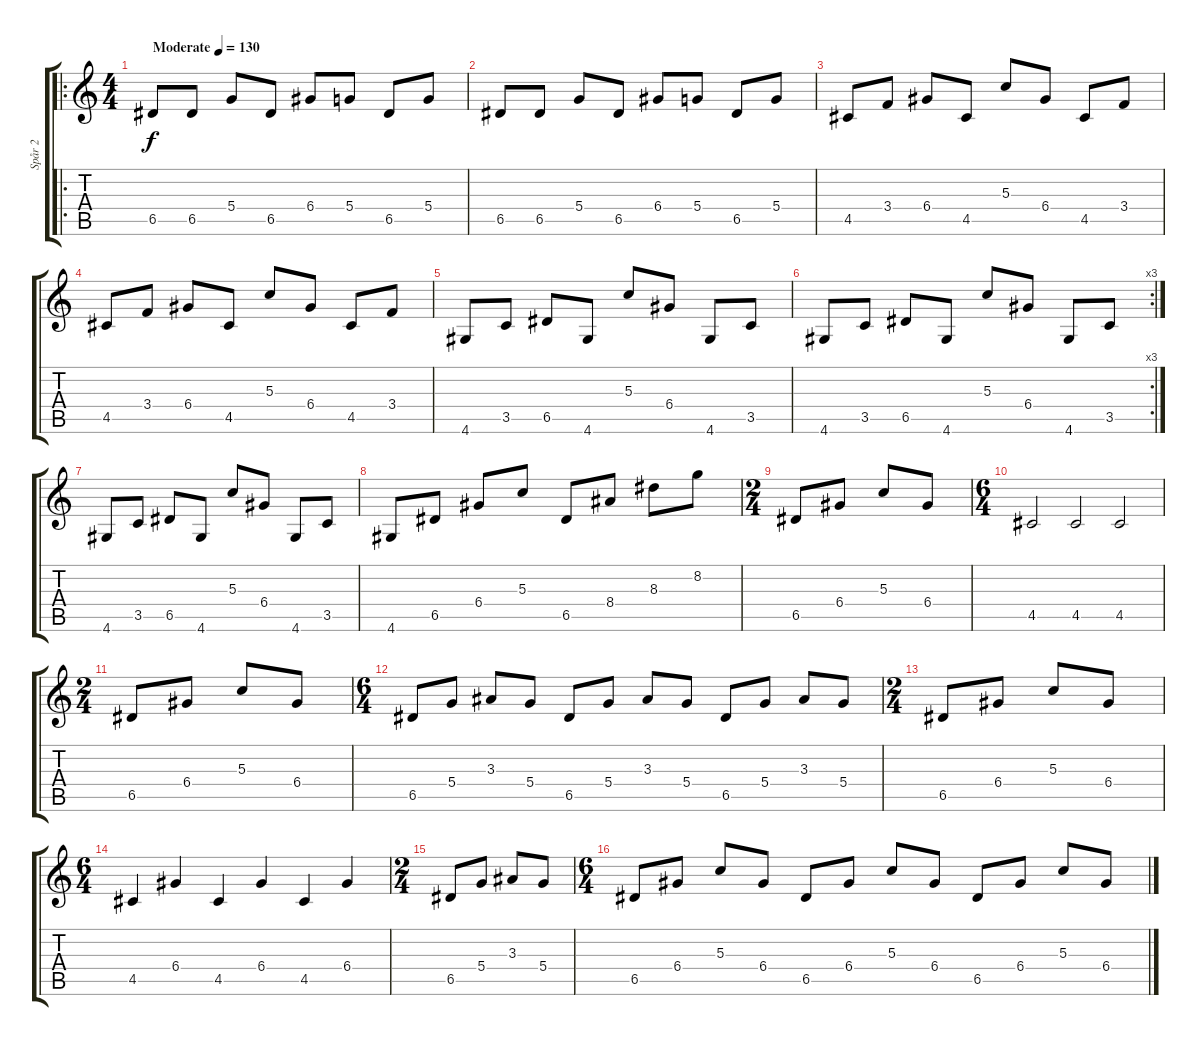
\track ("Spår 2" "Spår 2") {instrument overdrivenguitar}
\staff {score tabs}
\tuning (E4 B3 G3 D3 A2 E2) {hide}
\ro
\ts (4 4)
\tempo (130 "Moderate")
\clef g2
\ks c
6.5.8{dy f instrument overdrivenguitar} 6.5.8 5.4.8 6.5.8 6.4.8 5.4.8 6.5.8 5.4.8 |
6.5.8 6.5.8 5.4.8 6.5.8 6.4.8 5.4.8 6.5.8 5.4.8 |
4.5.8 3.4.8 6.4.8 4.5.8 5.3.8 6.4.8 4.5.8 3.4.8 |
4.5.8 3.4.8 6.4.8 4.5.8 5.3.8 6.4.8 4.5.8 3.4.8 |
4.6.8 3.5.8 6.5.8 4.6.8 5.3.8 6.4.8 4.6.8 3.5.8 |
\rc 3
4.6.8 3.5.8 6.5.8 4.6.8 5.3.8 6.4.8 4.6.8 3.5.8 |
4.6.8 3.5.8 6.5.8 4.6.8 5.3.8 6.4.8 4.6.8 3.5.8 |
4.6.8 6.5.8 6.4.8 5.3.8 6.5.8 8.4.8 8.3.8 8.2.8 |
\ts (2 4)
6.5.8 6.4.8 5.3.8 6.4.8 |
\ts (6 4)
4.5.2 4.5.2 4.5.2 |
\ts (2 4)
6.5.8 6.4.8 5.3.8 6.4.8 |
\ts (6 4)
6.5.8 5.4.8 3.3.8 5.4.8 6.5.8 5.4.8 3.3.8 5.4.8 6.5.8 5.4.8 3.3.8 5.4.8 |
\ts (2 4)
6.5.8 6.4.8 5.3.8 6.4.8 |
\ts (6 4)
4.5.4 6.4.4 4.5.4 6.4.4 4.5.4 6.4.4 |
\ts (2 4)
6.5.8 5.4.8 3.3.8 5.4.8 |
\ts (6 4)
6.5.8 6.4.8 5.3.8 6.4.8 6.5.8 6.4.8 5.3.8 6.4.8 6.5.8 6.4.8 5.3.8 6.4.8
